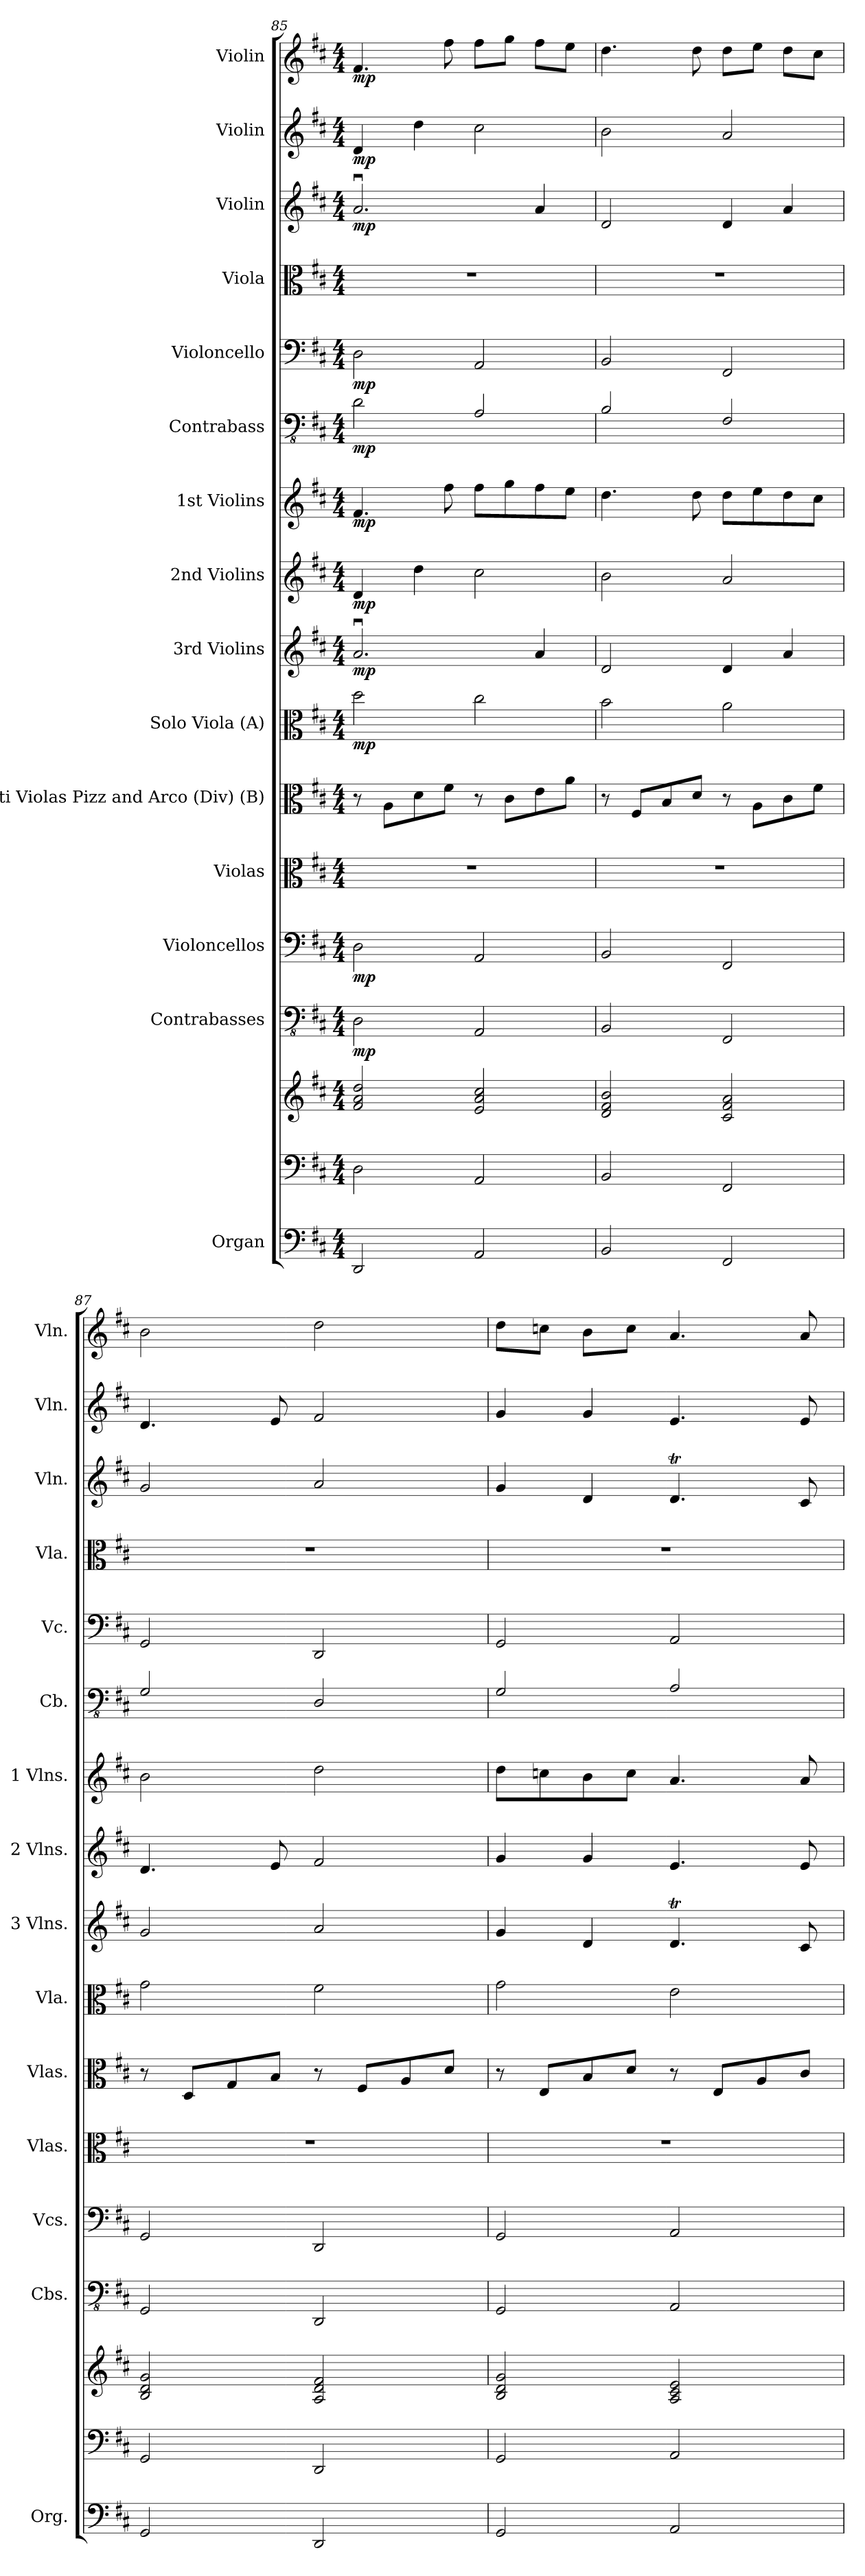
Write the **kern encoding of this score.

**kern	**kern	**kern	**dynam	**kern	**dynam	**kern	**dynam	**kern	**kern	**kern	**dynam	**kern	**dynam	**kern	**dynam	**kern	**dynam	**kern	**dynam	**kern	**dynam	**kern	**kern	**dynam	**kern	**dynam	**kern	**dynam
*part15	*part15	*part15	*part15	*part14	*part14	*part13	*part13	*part12	*part11	*part10	*part10	*part9	*part9	*part8	*part8	*part7	*part7	*part6	*part6	*part5	*part5	*part4	*part3	*part3	*part2	*part2	*part1	*part1
*staff17	*staff16	*staff15	*staff15/16/17	*staff14	*staff14	*staff13	*staff13	*staff12	*staff11	*staff10	*staff10	*staff9	*staff9	*staff8	*staff8	*staff7	*staff7	*staff6	*staff6	*staff5	*staff5	*staff4	*staff3	*staff3	*staff2	*staff2	*staff1	*staff1
*I"Organ	*	*	*	*I"Contrabasses	*	*I"Violoncellos	*	*I"Violas	*I"Tutti Violas Pizz and Arco (Div) (B)	*I"Solo Viola (A)	*	*I"3rd Violins	*	*I"2nd Violins	*	*I"1st Violins	*	*I"Contrabass	*	*I"Violoncello	*	*I"Viola	*I"Violin	*	*I"Violin	*	*I"Violin	*
*I'Org.	*	*	*	*I'Cbs.	*	*I'Vcs.	*	*I'Vlas.	*I'Vlas.	*I'Vla.	*	*I'3 Vlns.	*	*I'2 Vlns.	*	*I'1 Vlns.	*	*I'Cb.	*	*I'Vc.	*	*I'Vla.	*I'Vln.	*	*I'Vln.	*	*I'Vln.	*
*clefF4	*clefF4	*clefG2	*	*clefFv4	*	*clefF4	*	*clefC3	*clefC3	*clefC3	*	*clefG2	*	*clefG2	*	*clefG2	*	*clefFv4	*	*clefF4	*	*clefC3	*clefG2	*	*clefG2	*	*clefG2	*
*	*	*	*	*	*	*	*	*	*	*	*	*	*	*	*	*	*	*ITrd7c12	*	*	*	*	*	*	*	*	*	*
*k[f#c#]	*k[f#c#]	*k[f#c#]	*	*k[f#c#]	*	*k[f#c#]	*	*k[f#c#]	*k[f#c#]	*k[f#c#]	*	*k[f#c#]	*	*k[f#c#]	*	*k[f#c#]	*	*k[f#c#]	*	*k[f#c#]	*	*k[f#c#]	*k[f#c#]	*	*k[f#c#]	*	*k[f#c#]	*
*M4/4	*M4/4	*M4/4	*	*M4/4	*	*M4/4	*	*M4/4	*M4/4	*M4/4	*	*M4/4	*	*M4/4	*	*M4/4	*	*M4/4	*	*M4/4	*	*M4/4	*M4/4	*	*M4/4	*	*M4/4	*
=85	=85	=85	=85	=85	=85	=85	=85	=85	=85	=85	=85	=85	=85	=85	=85	=85	=85	=85	=85	=85	=85	=85	=85	=85	=85	=85	=85	=85
!	!	!	!LO:DY:b=3	!	!	!	!	!	!	!	!	!	!	!	!	!	!	!	!	!	!	!	!	!	!	!	!	!
!	!	!	!LO:DY:n=1:b=2	!	!	!	!	!	!	!	!	!	!	!	!	!	!	!	!	!	!	!	!	!	!	!	!	!
!	!	!	!LO:DY:n=2:b	!	!LO:DY:b	!	!LO:DY:b	!	!	!	!LO:DY:b	!	!LO:DY:b	!	!LO:DY:b	!	!LO:DY:b	!	!LO:DY:b	!	!LO:DY:b	!	!	!LO:DY:b	!	!LO:DY:b	!	!LO:DY:b
2DD/	2D\	2f#/ 2a/ 2dd/	mp mp mp	2DD\	mp	2D\	mp	1r	8r	2dd\	mp	2.au/	mp	4d/	mp	4.f#/	mp	2DD\	mp	2D\	mp	1r	2.au/	mp	4d/	mp	4.f#/	mp
.	.	.	.	.	.	.	.	.	8A\L	.	.	.	.	.	.	.	.	.	.	.	.	.	.	.	.	.	.	.
.	.	.	.	.	.	.	.	.	8d\	.	.	.	.	4dd\	.	.	.	.	.	.	.	.	.	.	4dd\	.	.	.
.	.	.	.	.	.	.	.	.	8f#\J	.	.	.	.	.	.	8ff#\	.	.	.	.	.	.	.	.	.	.	8ff#\	.
2AA/	2AA/	2e/ 2a/ 2cc#/	.	2AAA/	.	2AA/	.	.	8r	2cc#\	.	.	.	2cc#\	.	8ff#\L	.	2AAA/	.	2AA/	.	.	.	.	2cc#\	.	8ff#\L	.
.	.	.	.	.	.	.	.	.	8c#\L	.	.	.	.	.	.	8gg\	.	.	.	.	.	.	.	.	.	.	8gg\J	.
.	.	.	.	.	.	.	.	.	8e\	.	.	4a/	.	.	.	8ff#\	.	.	.	.	.	.	4a/	.	.	.	8ff#\L	.
.	.	.	.	.	.	.	.	.	8a\J	.	.	.	.	.	.	8ee\J	.	.	.	.	.	.	.	.	.	.	8ee\J	.
=86	=86	=86	=86	=86	=86	=86	=86	=86	=86	=86	=86	=86	=86	=86	=86	=86	=86	=86	=86	=86	=86	=86	=86	=86	=86	=86	=86	=86
2BB/	2BB/	2d/ 2f#/ 2b/	.	2BBB/	.	2BB/	.	1r	8r	2b\	.	2d/	.	2b\	.	4.dd\	.	2BBB/	.	2BB/	.	1r	2d/	.	2b\	.	4.dd\	.
.	.	.	.	.	.	.	.	.	8F#/L	.	.	.	.	.	.	.	.	.	.	.	.	.	.	.	.	.	.	.
.	.	.	.	.	.	.	.	.	8B/	.	.	.	.	.	.	.	.	.	.	.	.	.	.	.	.	.	.	.
.	.	.	.	.	.	.	.	.	8d/J	.	.	.	.	.	.	8dd\	.	.	.	.	.	.	.	.	.	.	8dd\	.
2FF#/	2FF#/	2c#/ 2f#/ 2a/	.	2FFF#/	.	2FF#/	.	.	8r	2a\	.	4d/	.	2a/	.	8dd\L	.	2FFF#/	.	2FF#/	.	.	4d/	.	2a/	.	8dd\L	.
.	.	.	.	.	.	.	.	.	8A\L	.	.	.	.	.	.	8ee\	.	.	.	.	.	.	.	.	.	.	8ee\J	.
.	.	.	.	.	.	.	.	.	8c#\	.	.	4a/	.	.	.	8dd\	.	.	.	.	.	.	4a/	.	.	.	8dd\L	.
.	.	.	.	.	.	.	.	.	8f#\J	.	.	.	.	.	.	8cc#\J	.	.	.	.	.	.	.	.	.	.	8cc#\J	.
=87	=87	=87	=87	=87	=87	=87	=87	=87	=87	=87	=87	=87	=87	=87	=87	=87	=87	=87	=87	=87	=87	=87	=87	=87	=87	=87	=87	=87
2GG/	2GG/	2B/ 2d/ 2g/	.	2GGG/	.	2GG/	.	1r	8r	2g\	.	2g/	.	4.d/	.	2b\	.	2GGG/	.	2GG/	.	1r	2g/	.	4.d/	.	2b\	.
.	.	.	.	.	.	.	.	.	8D/L	.	.	.	.	.	.	.	.	.	.	.	.	.	.	.	.	.	.	.
.	.	.	.	.	.	.	.	.	8G/	.	.	.	.	.	.	.	.	.	.	.	.	.	.	.	.	.	.	.
.	.	.	.	.	.	.	.	.	8B/J	.	.	.	.	8e/	.	.	.	.	.	.	.	.	.	.	8e/	.	.	.
2DD/	2DD/	2A/ 2d/ 2f#/	.	2DDD/	.	2DD/	.	.	8r	2f#\	.	2a/	.	2f#/	.	2dd\	.	2DDD/	.	2DD/	.	.	2a/	.	2f#/	.	2dd\	.
.	.	.	.	.	.	.	.	.	8F#/L	.	.	.	.	.	.	.	.	.	.	.	.	.	.	.	.	.	.	.
.	.	.	.	.	.	.	.	.	8A/	.	.	.	.	.	.	.	.	.	.	.	.	.	.	.	.	.	.	.
.	.	.	.	.	.	.	.	.	8d/J	.	.	.	.	.	.	.	.	.	.	.	.	.	.	.	.	.	.	.
=88	=88	=88	=88	=88	=88	=88	=88	=88	=88	=88	=88	=88	=88	=88	=88	=88	=88	=88	=88	=88	=88	=88	=88	=88	=88	=88	=88	=88
2GG/	2GG/	2B/ 2d/ 2g/	.	2GGG/	.	2GG/	.	1r	8r	2g\	.	4g/	.	4g/	.	8dd\L	.	2GGG/	.	2GG/	.	1r	4g/	.	4g/	.	8dd\L	.
.	.	.	.	.	.	.	.	.	8E/L	.	.	.	.	.	.	8ccn\	.	.	.	.	.	.	.	.	.	.	8ccn\J	.
.	.	.	.	.	.	.	.	.	8B/	.	.	4d/	.	4g/	.	8b\	.	.	.	.	.	.	4d/	.	4g/	.	8b\L	.
.	.	.	.	.	.	.	.	.	8d/J	.	.	.	.	.	.	8cc\J	.	.	.	.	.	.	.	.	.	.	8cc\J	.
2AA/	2AA/	2A/ 2c#/ 2e/	.	2AAA/	.	2AA/	.	.	8r	2e\	.	4.dT/	.	4.e/	.	4.a/	.	2AAA/	.	2AA/	.	.	4.dT/	.	4.e/	.	4.a/	.
.	.	.	.	.	.	.	.	.	8E/L	.	.	.	.	.	.	.	.	.	.	.	.	.	.	.	.	.	.	.
.	.	.	.	.	.	.	.	.	8A/	.	.	.	.	.	.	.	.	.	.	.	.	.	.	.	.	.	.	.
.	.	.	.	.	.	.	.	.	8c#/J	.	.	8c#/	.	8e/	.	8a/	.	.	.	.	.	.	8c#/	.	8e/	.	8a/	.
=	=	=	=	=	=	=	=	=	=	=	=	=	=	=	=	=	=	=	=	=	=	=	=	=	=	=	=	=
*-	*-	*-	*-	*-	*-	*-	*-	*-	*-	*-	*-	*-	*-	*-	*-	*-	*-	*-	*-	*-	*-	*-	*-	*-	*-	*-	*-	*-
